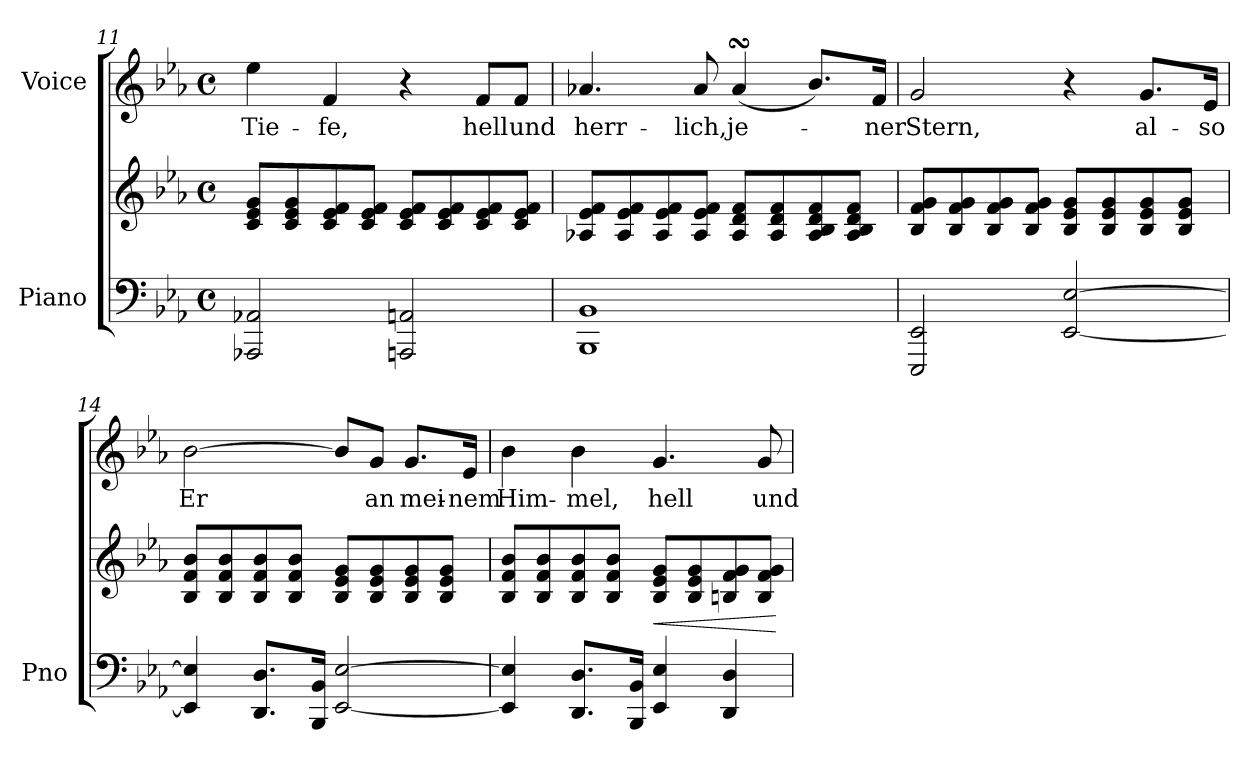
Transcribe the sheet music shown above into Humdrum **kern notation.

**kern	**kern	**dynam	**kern	**text
*part2	*part2	*part2	*part1	*part1
*staff3	*staff2	*staff2/3	*staff1	*staff1
*I"Piano	*	*	*I"Voice	*
*I'Pno	*	*	*	*
*clefF4	*clefG2	*	*clefG2	*
*k[b-e-a-]	*k[b-e-a-]	*	*k[b-e-a-]	*
*M4/4	*M4/4	*	*M4/4	*
*met(c)	*met(c)	*	*met(c)	*
=11	=11	=11	=11	=11
!	!	!	!	!LO:LY:b
2AAA-X/ 2AA-X/	8c/ 8e-/ 8g/L	.	4ee-\	Tie-
.	8c/ 8e-/ 8g/	.	.	.
!	!	!	!	!LO:LY:b
.	8c/ 8e-/ 8f/	.	4f/	-fe,
.	8c/ 8e-/ 8f/J	.	.	.
2AAAn/ 2AAn/	8c/ 8e-/ 8f/L	.	4r	.
.	8c/ 8e-/ 8f/	.	.	.
!	!	!	!	!LO:LY:b
.	8c/ 8e-/ 8f/	.	8f/L	hell
!	!	!	!	!LO:LY:b
.	8c/ 8e-/ 8f/J	.	8f/J	und
=12	=12	=12	=12	=12
!	!	!	!	!LO:LY:b
1BBB- 1BB-	8A-X/ 8e-/ 8f/L	.	4.a-X/	herr-
.	8A-/ 8e-/ 8f/	.	.	.
.	8A-/ 8e-/ 8f/	.	.	.
!	!	!	!	!LO:LY:b
.	8A-/ 8e-/ 8f/J	.	8a-/	-lich,
!	!	!	!	!LO:LY:b
.	8A-/ 8d/ 8f/L	.	(>4a-sSSs/	je-
.	8A-/ 8d/ 8f/	.	.	.
.	8A-/ 8B-/ 8d/ 8f/	.	8.b-/L)	.
.	8A-/ 8B-/ 8d/ 8f/J	.	.	.
!	!	!	!	!LO:LY:b
.	.	.	16f/Jk	-ner
=13	=13	=13	=13	=13
!	!	!	!	!LO:LY:b
2EEE-/ 2EE-/	8B-/ 8f/ 8g/L	.	2g/	Stern,
.	8B-/ 8f/ 8g/	.	.	.
.	8B-/ 8f/ 8g/	.	.	.
.	8B-/ 8f/ 8g/J	.	.	.
[2EE-/ [2E-/	8B-/ 8e-/ 8g/L	.	4r	.
.	8B-/ 8e-/ 8g/	.	.	.
!	!	!	!	!LO:LY:b
.	8B-/ 8e-/ 8g/	.	8.g/L	al-
.	8B-/ 8e-/ 8g/J	.	.	.
!	!	!	!	!LO:LY:b
.	.	.	16e-/Jk	-so
=14	=14	=14	=14	=14
!	!	!	!	!LO:LY:b
4EE-/] 4E-/]	8B-/ 8f/ 8b-/L	.	[2b-\	Er
.	8B-/ 8f/ 8b-/	.	.	.
8.DD/ 8.D/L	8B-/ 8f/ 8b-/	.	.	.
.	8B-/ 8f/ 8b-/J	.	.	.
16BBB-/ 16BB-/Jk	.	.	.	.
[2EE-/ [2E-/	8B-/ 8e-/ 8g/L	.	8b-/L]	.
!	!	!	!	!LO:LY:b
.	8B-/ 8e-/ 8g/	.	8g/J	an
!	!	!	!	!LO:LY:b
.	8B-/ 8e-/ 8g/	.	8.g/L	mei-
.	8B-/ 8e-/ 8g/J	.	.	.
!	!	!	!	!LO:LY:b
.	.	.	16e-/Jk	-nem
!!LO:LB:g=z
=15	=15	=15	=15	=15
!	!	!	!	!LO:LY:b
4EE-/] 4E-/]	8B-/ 8f/ 8b-/L	.	4b-\	Him-
.	8B-/ 8f/ 8b-/	.	.	.
!	!	!	!	!LO:LY:b
8.DD/ 8.D/L	8B-/ 8f/ 8b-/	.	4b-\	-mel,
.	8B-/ 8f/ 8b-/J	.	.	.
16BBB-/ 16BB-/Jk	.	.	.	.
!	!	!LO:HP:b	!	!LO:LY:b
4EE-/ 4E-/	8B-/ 8e-/ 8g/L	<	4.g/	hell
.	8B-/ 8e-/ 8g/	.	.	.
4DD/ 4D/	8Bn/ 8f/ 8g/	.	.	.
!	!	!	!	!LO:LY:b
.	8B/ 8f/ 8g/J	.	8g/	und
.	.	[	.	.
=	=	=	=	=
*-	*-	*-	*-	*-
